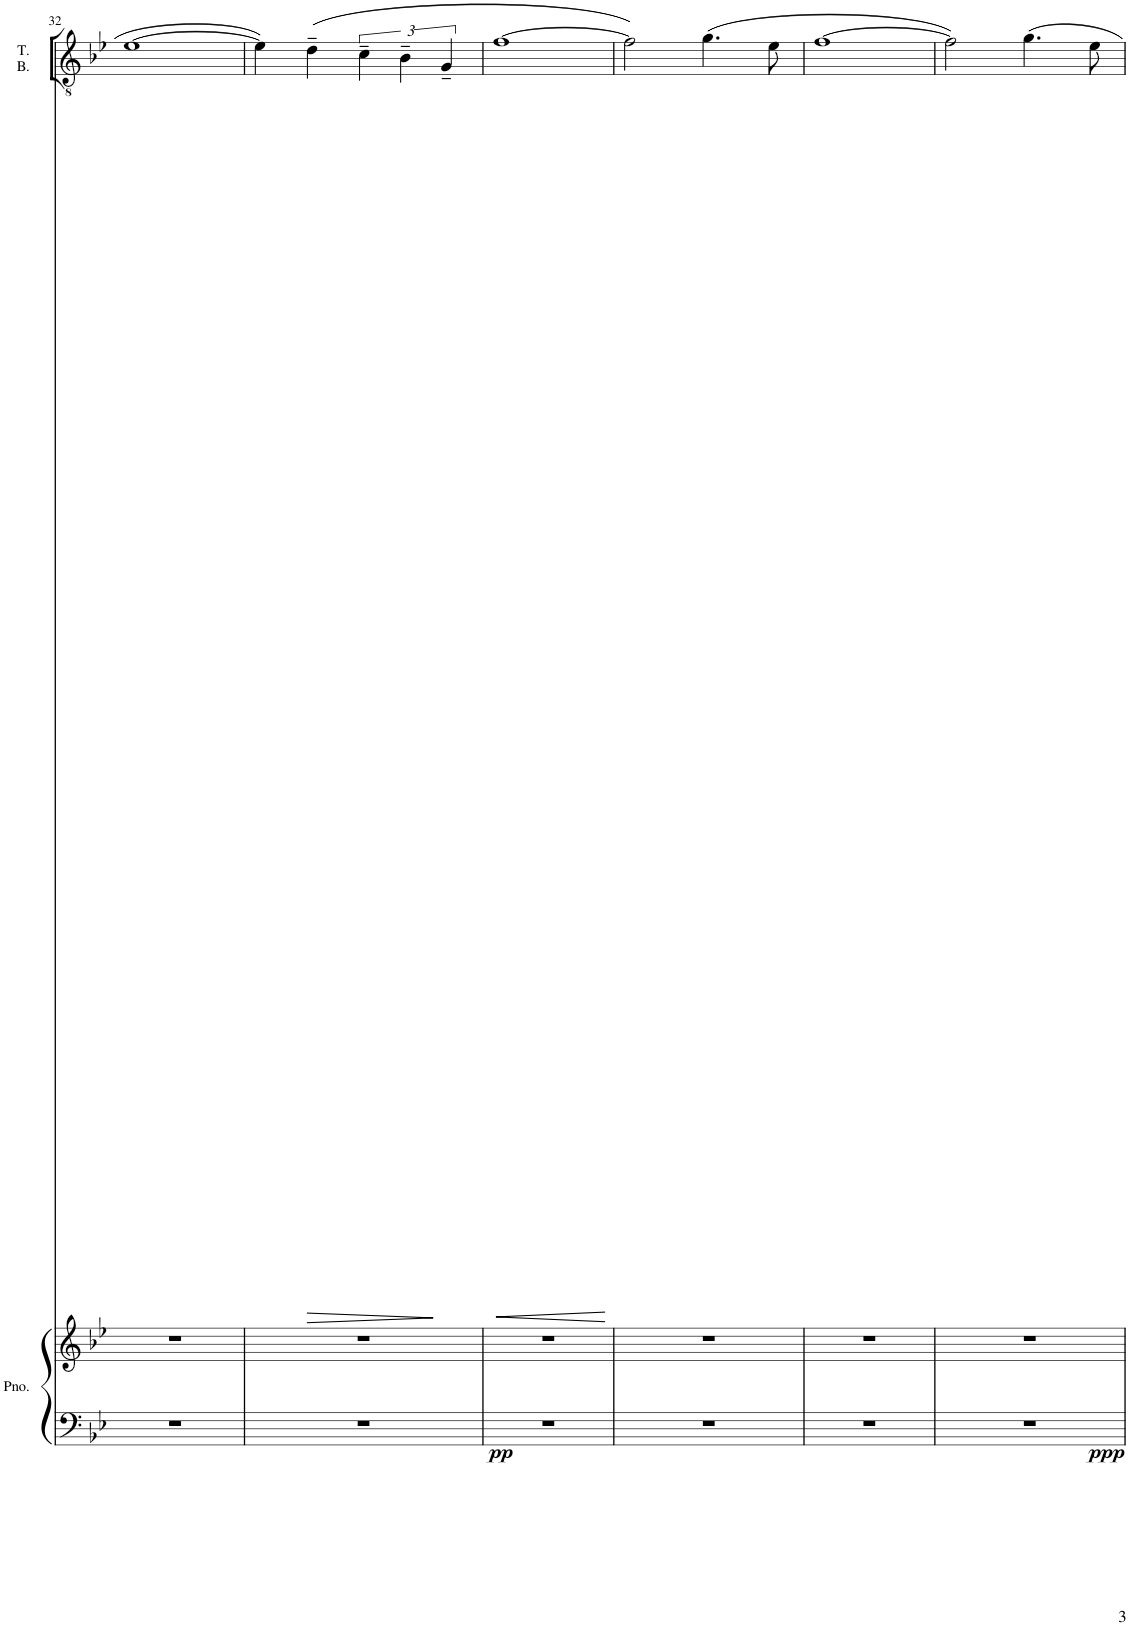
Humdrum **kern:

**kern	**dynam
*part1	*part1
*staff1	*staff1
*I"Tenori Bassi	*
*I'T. B.	*
!!LO:PB:g=z
*clefGv2	*
*k[b-e-]	*
*M4/4	*
*met(c)	*
=32	=32
[1e-	.
=33	=33
4e-\]	.
!	!LO:HP:b
(4d~\	>
6c~\	.
6B-~\	.
6G~/	]
=34	=34
!	!LO:HP:b
[1f	<
.	[
=35	=35
2f\])	.
(4.g\	.
8e-\	.
=36	=36
[1f	.
=37	=37
2f\])	.
4.g\	.
8e-\	.
=	=
*-	*-
